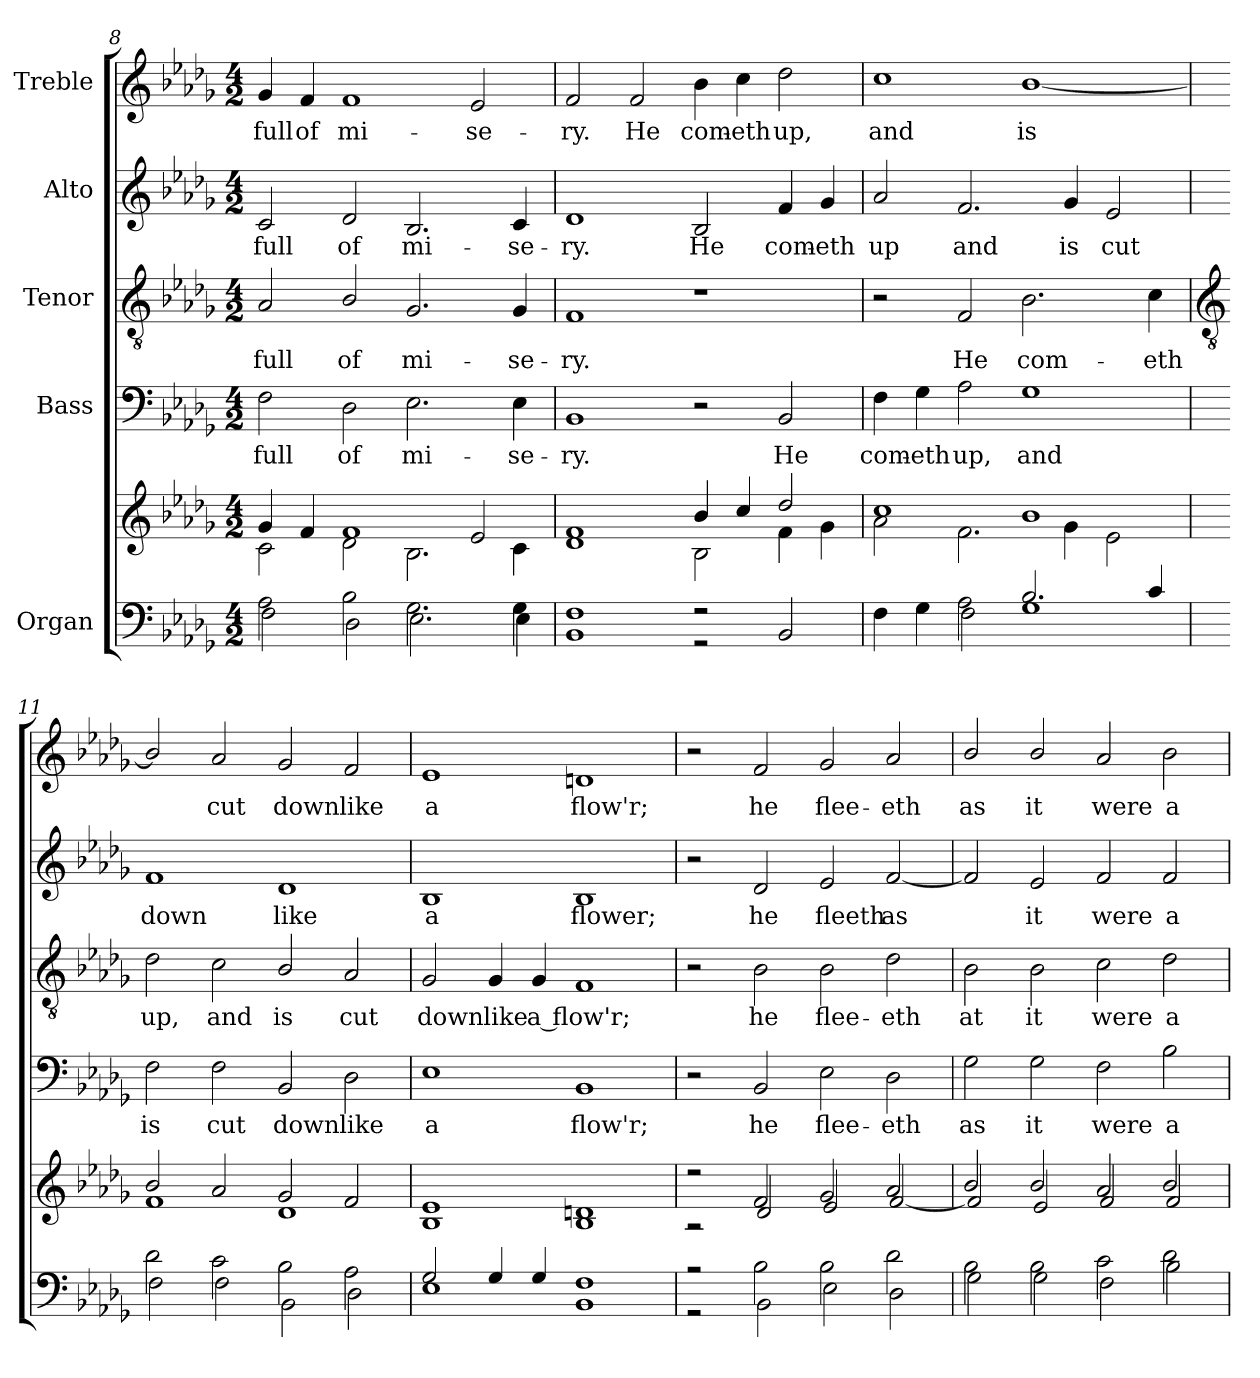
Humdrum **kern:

**kern	**kern	**kern	**text	**kern	**text	**kern	**text	**kern	**text
*part5	*part5	*part4	*part4	*part3	*part3	*part2	*part2	*part1	*part1
*staff6	*staff5	*staff4	*staff4	*staff3	*staff3	*staff2	*staff2	*staff1	*staff1
*I"Organ	*	*I"Bass	*	*I"Tenor	*	*I"Alto	*	*I"Treble	*
*clefF4	*clefG2	*clefF4	*	*clefGv2	*	*clefG2	*	*clefG2	*
*k[b-e-a-d-g-]	*k[b-e-a-d-g-]	*k[b-e-a-d-g-]	*	*k[b-e-a-d-g-]	*	*k[b-e-a-d-g-]	*	*k[b-e-a-d-g-]	*
*D-:	*D-:	*D-:	*	*D-:	*	*D-:	*	*D-:	*
*M4/2	*M4/2	*M4/2	*	*M4/2	*	*M4/2	*	*M4/2	*
=8	=8	=8	=8	=8	=8	=8	=8	=8	=8
*^	*^	*	*	*	*	*	*	*	*
!	!	!	!	!	!LO:LY:b	!	!LO:LY:b	!	!LO:LY:b	!	!LO:LY:b
2A-\	2F\	4g-/	2c\	2F	full	2A-	full	2c	full	4g-	full
!	!	!	!	!	!	!	!	!	!	!	!LO:LY:b
.	.	4f/	.	.	.	.	.	.	.	4f	of
!	!	!	!	!	!LO:LY:b	!	!LO:LY:b	!	!LO:LY:b	!	!LO:LY:b
2B-\	2D-\	1f/	2d-\	2D-	of	2B-/	of	2d-	of	1f	mi-
!	!	!	!	!	!LO:LY:b	!	!LO:LY:b	!	!LO:LY:b	!	!
2.G-\	2.E-\	.	2.B-\	2.E-	mi-	2.G-	mi-	2.B-	mi-	.	.
!	!	!	!	!	!	!	!	!	!	!	!LO:LY:b
.	.	2e-/	.	.	.	.	.	.	.	2e-	-se-
!	!	!	!	!	!LO:LY:b	!	!LO:LY:b	!	!LO:LY:b	!	!
4G-\	4E-\	.	4c\	4E-	-se-	4G-	-se-	4c	-se-	.	.
=9	=9	=9	=9	=9	=9	=9	=9	=9	=9	=9	=9
!	!	!	!	!	!LO:LY:b	!	!LO:LY:b	!	!LO:LY:b	!	!LO:LY:b
1F/	1BB-\	1f/	1d-\	1BB-	-ry.	1F	-ry.	1d-	-ry.	2f	-ry.
!	!	!	!	!	!	!	!	!	!	!	!LO:LY:b
.	.	.	.	.	.	.	.	.	.	2f	He
!	!	!	!	!	!	!	!	!	!LO:LY:b	!	!LO:LY:b
2r	2r	4b-/	2B-\	2r	.	1r	.	2B-	He	4b-	com-
!	!	!	!	!	!	!	!	!	!	!	!LO:LY:b
.	.	4cc/	.	.	.	.	.	.	.	4cc	-eth
!	!	!	!	!	!LO:LY:b	!	!	!	!LO:LY:b	!	!LO:LY:b
2ryy	2BB-/	2dd-/	4f\	2BB-	He	.	.	4f	com-	2dd-	up,
!	!	!	!	!	!	!	!	!	!LO:LY:b	!	!
.	.	.	4g-\	.	.	.	.	4g-	-eth	.	.
=10	=10	=10	=10	=10	=10	=10	=10	=10	=10	=10	=10
!	!	!	!	!	!LO:LY:b	!	!	!	!LO:LY:b	!	!LO:LY:b
4F\	2ryy	1cc/	2a-\	4F	com-	2r	.	2a-	up	1cc	and
!	!	!	!	!	!LO:LY:b	!	!	!	!	!	!
4G-\	.	.	.	4G-	-eth	.	.	.	.	.	.
!	!	!	!	!	!LO:LY:b	!	!LO:LY:b	!	!LO:LY:b	!	!
2A-\	2F\	.	2.f\	2A-	up,	2F	He	2.f	and	.	.
!	!	!	!	!	!LO:LY:b	!	!LO:LY:b	!	!	!	!LO:LY:b
2.B-/	1G-\	1b-/	.	1G-	and	2.B-	com-	.	.	[1b-/	is
!	!	!	!	!	!	!	!	!	!LO:LY:b	!	!
.	.	.	4g-\	.	.	.	.	4g-	is	.	.
!	!	!	!	!	!	!	!	!	!LO:LY:b	!	!
.	.	.	2e-\	.	.	.	.	2e-	cut	.	.
!	!	!	!	!	!	!	!LO:LY:b	!	!	!	!
4c/	.	.	.	.	.	4c	-eth	.	.	.	.
!!LO:LB:g=z
=11	=11	=11	=11	=11	=11	=11	=11	=11	=11	=11	=11
*	*	*	*	*	*	*clefGv2	*	*	*	*	*
!	!	!	!	!	!LO:LY:b	!	!LO:LY:b	!	!LO:LY:b	!	!
2d-\	2F\	2b-/	1f\	2F	is	2d-	up,	1f	down	2b-/]	.
!	!	!	!	!	!LO:LY:b	!	!LO:LY:b	!	!	!	!LO:LY:b
2c\	2F\	2a-/	.	2F	cut	2c	and	.	.	2a-	cut
!	!	!	!	!	!LO:LY:b	!	!LO:LY:b	!	!LO:LY:b	!	!LO:LY:b
2B-\	2BB-\	2g-/	1d-\	2BB-	down	2B-/	is	1d-	like	2g-	down
!	!	!	!	!	!LO:LY:b	!	!LO:LY:b	!	!	!	!LO:LY:b
2A-\	2D-\	2f/	.	2D-	like	2A-	cut	.	.	2f	like
=12	=12	=12	=12	=12	=12	=12	=12	=12	=12	=12	=12
!	!	!	!	!	!LO:LY:b	!	!LO:LY:b	!	!LO:LY:b	!	!LO:LY:b
2G-/	1E-\	1e-/	1B-\	1E-	a	2G-	down	1B-	a	1e-	a
!	!	!	!	!	!	!	!LO:LY:b	!	!	!	!
4G-/	.	.	.	.	.	4G-	like	.	.	.	.
!	!	!	!	!	!	!	!LO:LY:b	!	!	!	!
4G-/	.	.	.	.	.	4G-	a flow'r;	.	.	.	.
!	!	!	!	!	!LO:LY:b	!	!	!	!LO:LY:b	!	!LO:LY:b
1F/	1BB-\	1dn/	1B-\	1BB-	flow'r;	1F	.	1B-	flower;	1dn	flow'r;
=13	=13	=13	=13	=13	=13	=13	=13	=13	=13	=13	=13
2r	2r	2r	2r	2r	.	2r	.	2r	.	2r	.
!	!	!	!	!	!LO:LY:b	!	!LO:LY:b	!	!LO:LY:b	!	!LO:LY:b
2B-\	2BB-\	2f/	2d-/	2BB-	he	2B-	he	2d-	he	2f	he
!	!	!	!	!	!LO:LY:b	!	!LO:LY:b	!	!LO:LY:b	!	!LO:LY:b
2B-\	2E-\	2g-/	2e-/	2E-	flee-	2B-	flee-	2e-	fleeth	2g-	flee-
!	!	!	!	!	!LO:LY:b	!	!LO:LY:b	!	!LO:LY:b	!	!LO:LY:b
2d-\	2D-\	2a-/	[2f/	2D-	-eth	2d-	-eth	[2f	as	2a-	-eth
=14	=14	=14	=14	=14	=14	=14	=14	=14	=14	=14	=14
!	!	!	!	!	!LO:LY:b	!	!LO:LY:b	!	!	!	!LO:LY:b
2B-\	2G-\	2b-/	2f/]	2G-	as	2B-	at	2f]	.	2b-/	as
!	!	!	!	!	!LO:LY:b	!	!LO:LY:b	!	!LO:LY:b	!	!LO:LY:b
2B-\	2G-\	2b-/	2e-/	2G-	it	2B-	it	2e-	it	2b-/	it
!	!	!	!	!	!LO:LY:b	!	!LO:LY:b	!	!LO:LY:b	!	!LO:LY:b
2c\	2F\	2a-/	2f/	2F	were	2c	were	2f	were	2a-	were
!	!	!	!	!	!LO:LY:b	!	!LO:LY:b	!	!LO:LY:b	!	!LO:LY:b
2d-\	2B-\	2b-/	2f/	2B-	a	2d-	a	2f	a	2b-	a
*v	*v	*	*	*	*	*	*	*	*	*	*
*	*v	*v	*	*	*	*	*	*	*	*
=	=	=	=	=	=	=	=	=	=
*-	*-	*-	*-	*-	*-	*-	*-	*-	*-
